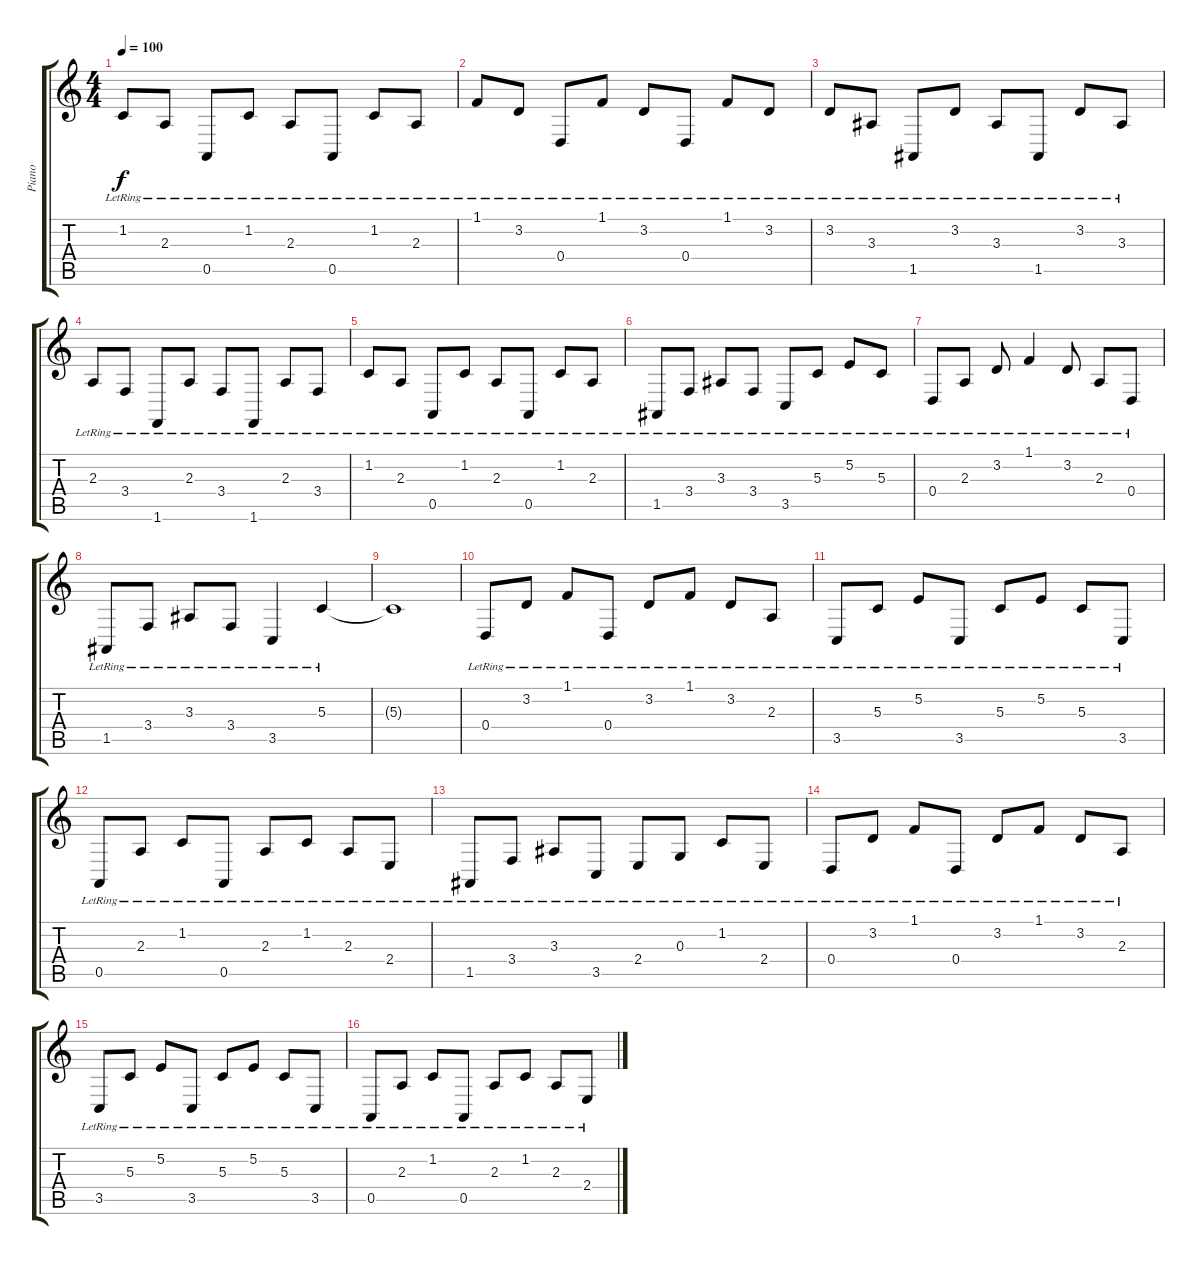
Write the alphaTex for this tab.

\track ("Piano" "Piano") {instrument brightacousticpiano}
\staff {score tabs}
\tuning (E4 B3 G3 D3 A2 E2) {hide}
\ts (4 4)
\tempo 100
\clef g2
\ks c
1.2{lr}.8{dy f} 2.3{lr}.8 0.5{lr}.8 1.2{lr}.8 2.3{lr}.8 0.5{lr}.8 1.2{lr}.8 2.3{lr}.8 |
1.1{lr}.8 3.2{lr}.8 0.4{lr}.8 1.1{lr}.8 3.2{lr}.8 0.4{lr}.8 1.1{lr}.8 3.2{lr}.8 |
3.2{lr}.8 3.3{lr}.8 1.5{lr}.8 3.2{lr}.8 3.3{lr}.8 1.5{lr}.8 3.2{lr}.8 3.3{lr}.8 |
2.3{lr}.8 3.4{lr}.8 1.6{lr}.8 2.3{lr}.8 3.4{lr}.8 1.6{lr}.8 2.3{lr}.8 3.4{lr}.8 |
1.2{lr}.8 2.3{lr}.8 0.5{lr}.8 1.2{lr}.8 2.3{lr}.8 0.5{lr}.8 1.2{lr}.8 2.3{lr}.8 |
1.5{lr}.8 3.4{lr}.8 3.3{lr}.8 3.4{lr}.8 3.5{lr}.8 5.3{lr}.8 5.2{lr}.8 5.3{lr}.8 |
0.4{lr}.8 2.3{lr}.8 3.2{lr}.8 1.1{lr}.4 3.2{lr}.8 2.3{lr}.8 0.4{lr}.8 |
1.5{lr}.8 3.4{lr}.8 3.3{lr}.8 3.4{lr}.8 3.5{lr}.4 5.3{lr}.4 |
5.3{t}.1 |
0.4{lr}.8 3.2{lr}.8 1.1{lr}.8 0.4{lr}.8 3.2{lr}.8 1.1{lr}.8 3.2{lr}.8 2.3{lr}.8 |
3.5{lr}.8 5.3{lr}.8 5.2{lr}.8 3.5{lr}.8 5.3{lr}.8 5.2{lr}.8 5.3{lr}.8 3.5{lr}.8 |
0.5{lr}.8 2.3{lr}.8 1.2{lr}.8 0.5{lr}.8 2.3{lr}.8 1.2{lr}.8 2.3{lr}.8 2.4{lr}.8 |
1.5{lr}.8 3.4{lr}.8 3.3{lr}.8 3.5{lr}.8 2.4{lr}.8 0.3{lr}.8 1.2{lr}.8 2.4{lr}.8 |
0.4{lr}.8 3.2{lr}.8 1.1{lr}.8 0.4{lr}.8 3.2{lr}.8 1.1{lr}.8 3.2{lr}.8 2.3{lr}.8 |
3.5{lr}.8 5.3{lr}.8 5.2{lr}.8 3.5{lr}.8 5.3{lr}.8 5.2{lr}.8 5.3{lr}.8 3.5{lr}.8 |
0.5{lr}.8 2.3{lr}.8 1.2{lr}.8 0.5{lr}.8 2.3{lr}.8 1.2{lr}.8 2.3{lr}.8 2.4{lr}.8
